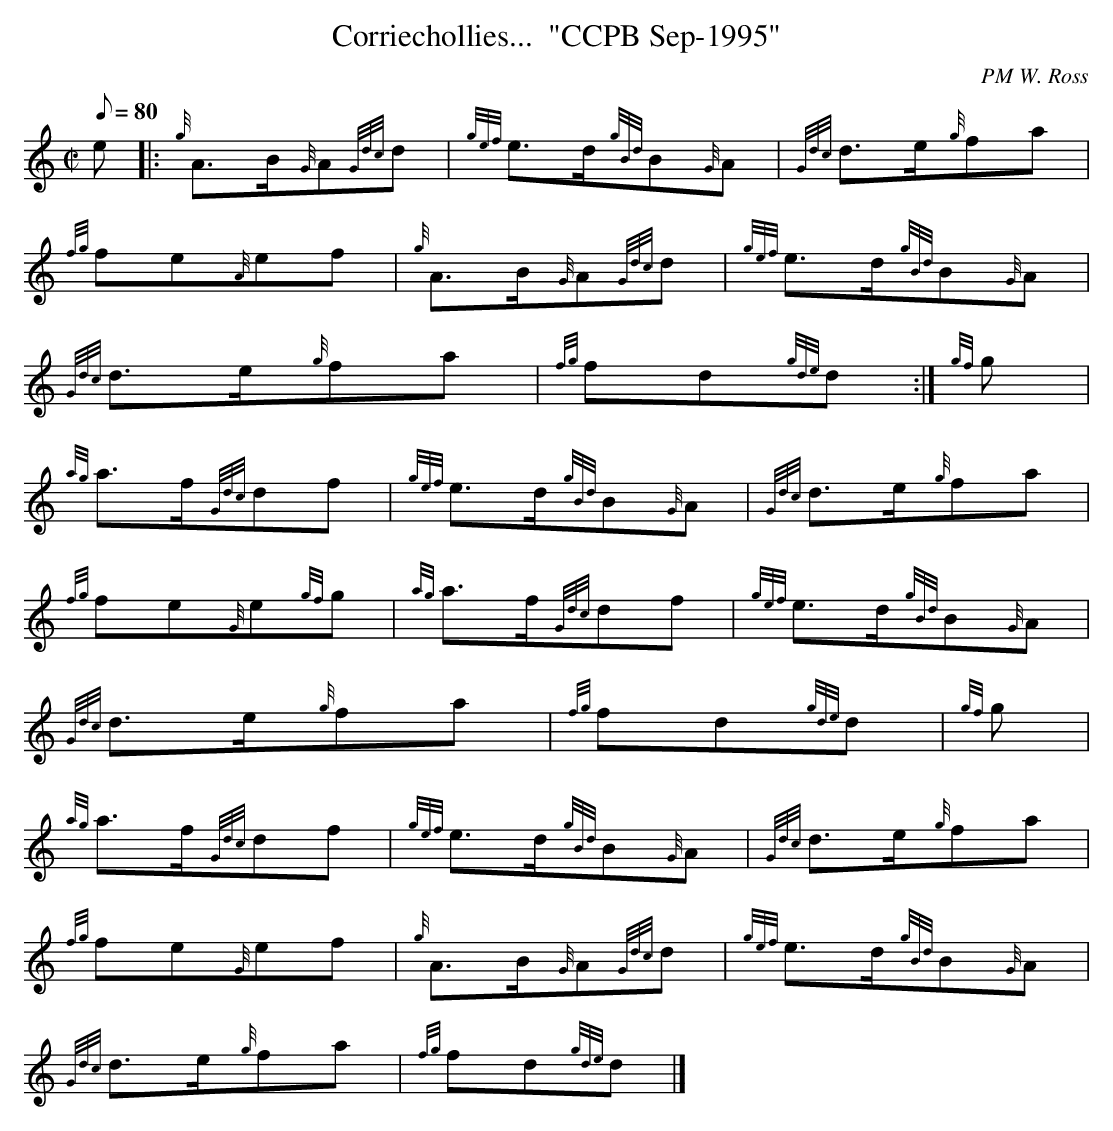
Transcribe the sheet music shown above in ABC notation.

X:1
T:Corriechollies...  "CCPB Sep-1995"
M:C|
L:1/8
Q:80
C:PM W. Ross
K:HP
e |: \
{g}A3/2B/2{G}A{Gdc}d | \
{gef}e3/2d/2{gBd}B{G}A | \
{Gdc}d3/2e/2{g}fa |
{fg}fe{A}ef | \
{g}A3/2B/2{G}A{Gdc}d | \
{gef}e3/2d/2{gBd}B{G}A |
{Gdc}d3/2e/2{g}fa | \
{fg}fd{gde}d :| \
{gf}g[ |
{ag}a3/2f/2{Gdc}df | \
{gef}e3/2d/2{gBd}B{G}A | \
{Gdc}d3/2e/2{g}fa |
{fg}fe{G}e{gf}g | \
{ag}a3/2f/2{Gdc}df | \
{gef}e3/2d/2{gBd}B{G}A |
{Gdc}d3/2e/2{g}fa | \
{fg}fd{gde}d | \
{gf}g |
{ag}a3/2f/2{Gdc}df | \
{gef}e3/2d/2{gBd}B{G}A | \
{Gdc}d3/2e/2{g}fa |
{fg}fe{G}ef | \
{g}A3/2B/2{G}A{Gdc}d | \
{gef}e3/2d/2{gBd}B{G}A |
{Gdc}d3/2e/2{g}fa | \
{fg}fd{gde}d|]
